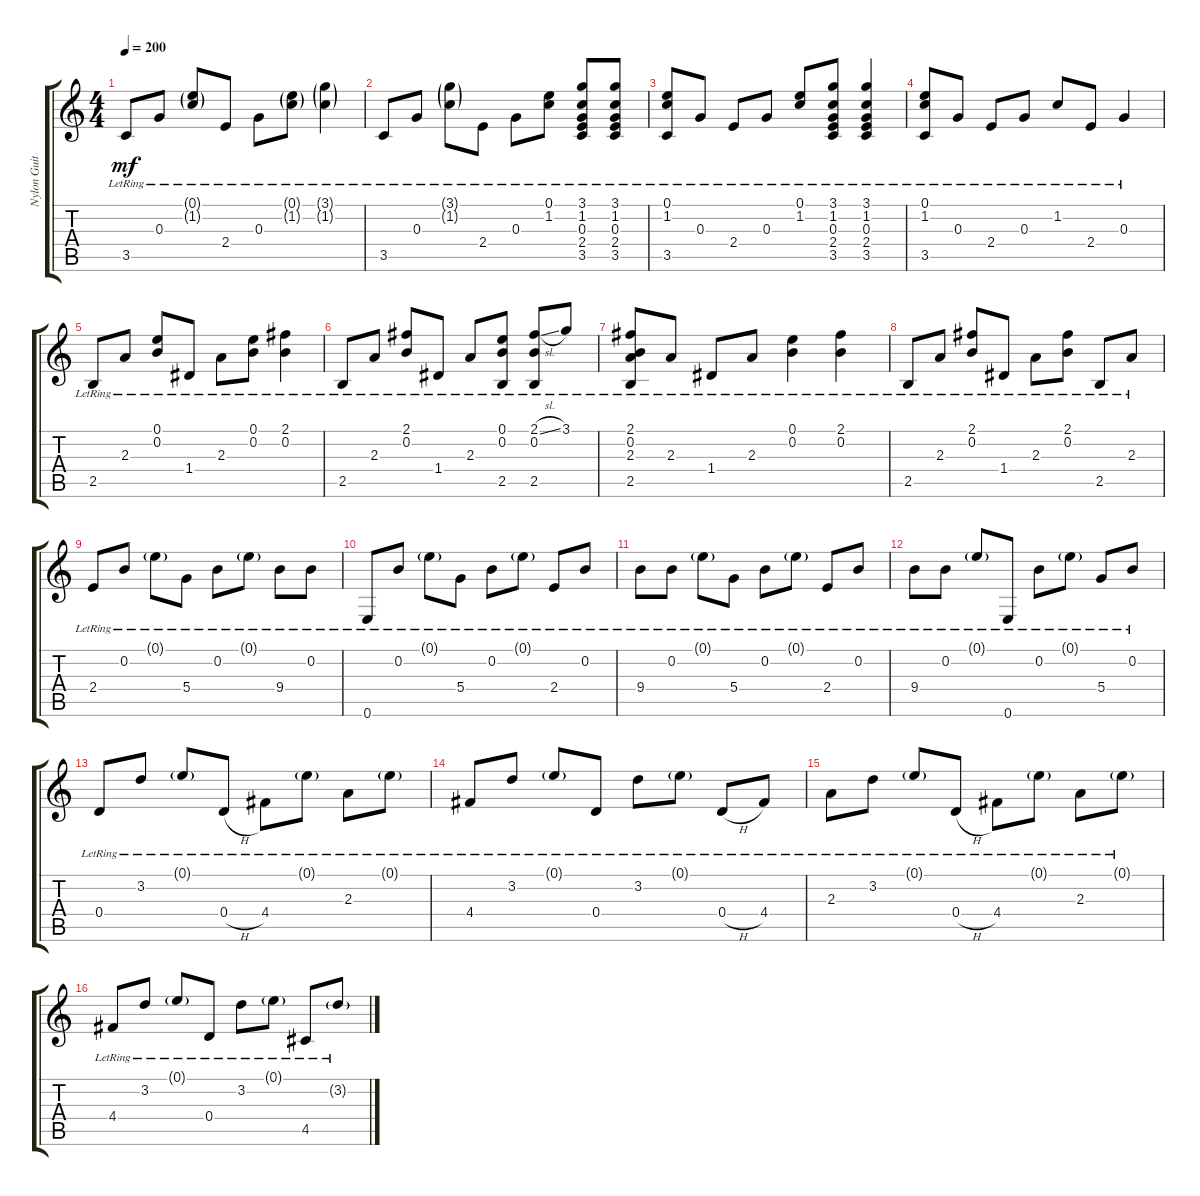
\track ("Nylon Guitar" "Nylon Guit") {instrument acousticguitarnylon}
\staff {score tabs}
\tuning (E4 B3 G3 D3 A2 E2) {hide}
\ts (4 4)
\tempo 200
\clef g2
\ks c
3.5{lr}.8{dy mf} 0.3{lr}.8 (0.1{g lr} 1.2{g lr}).8 2.4{lr}.8 0.3{lr}.8 (0.1{g lr} 1.2{g lr}).8 (3.1{g lr} 1.2{g lr}).4 |
3.5{lr}.8 0.3{lr}.8 (3.1{g lr} 1.2{g lr}).8 2.4{lr}.8 0.3{lr}.8 (0.1{lr} 1.2{lr}).8 (3.1{lr} 1.2{lr} 0.3{lr} 2.4{lr} 3.5{lr}).8 (3.1{lr} 1.2{lr} 0.3{lr} 2.4{lr} 3.5{lr}).8 |
(0.1{lr} 1.2{lr} 3.5{lr}).8 0.3{lr}.8 2.4{lr}.8 0.3{lr}.8 (0.1{lr} 1.2{lr}).8 (3.1{lr} 1.2{lr} 0.3{lr} 2.4{lr} 3.5{lr}).8 (3.1{lr} 1.2{lr} 0.3{lr} 2.4{lr} 3.5{lr}).4 |
(0.1{lr} 1.2{lr} 3.5{lr}).8 0.3{lr}.8 2.4{lr}.8 0.3{lr}.8 1.2{lr}.8 2.4{lr}.8 0.3{lr}.4 |
2.5{lr}.8 2.3{lr}.8 (0.1{lr} 0.2{lr}).8 1.4{lr}.8 2.3{lr}.8 (0.1{lr} 0.2{lr}).8 (2.1{lr} 0.2{lr}).4 |
2.5{lr}.8 2.3{lr}.8 (2.1{lr} 0.2{lr}).8 1.4{lr}.8 2.3{lr}.8 (0.1{lr} 0.2{lr} 2.5{lr}).8 (2.1{sl lr} 0.2{lr} 2.5{lr}).8 3.1{lr}.8 |
(2.1{lr} 0.2{lr} 2.3{lr} 2.5{lr}).8 2.3{lr}.8 1.4{lr}.8 2.3{lr}.8 (0.1{lr} 0.2{lr}).4 (2.1{lr} 0.2{lr}).4 |
2.5{lr}.8 2.3{lr}.8 (2.1{lr} 0.2{lr}).8 1.4{lr}.8 2.3{lr}.8 (2.1{lr} 0.2{lr}).8 2.5{lr}.8 2.3{lr}.8 |
2.4{lr}.8 0.2{lr}.8 0.1{g lr}.8 5.4{lr}.8 0.2{lr}.8 0.1{g lr}.8 9.4{lr}.8 0.2{lr}.8 |
0.6{lr}.8 0.2{lr}.8 0.1{g lr}.8 5.4{lr}.8 0.2{lr}.8 0.1{g lr}.8 2.4{lr}.8 0.2{lr}.8 |
9.4{lr}.8 0.2{lr}.8 0.1{g lr}.8 5.4{lr}.8 0.2{lr}.8 0.1{g lr}.8 2.4{lr}.8 0.2{lr}.8 |
9.4{lr}.8 0.2{lr}.8 0.1{g lr}.8 0.6{lr}.8 0.2{lr}.8 0.1{g lr}.8 5.4{lr}.8 0.2{lr}.8 |
0.4{lr}.8 3.2{lr}.8 0.1{g lr}.8 0.4{h lr}.8 4.4{lr}.8 0.1{g lr}.8 2.3{lr}.8 0.1{g lr}.8 |
4.4{lr}.8 3.2{lr}.8 0.1{g lr}.8 0.4{lr}.8 3.2{lr}.8 0.1{g lr}.8 0.4{h lr}.8 4.4{lr}.8 |
2.3{lr}.8 3.2{lr}.8 0.1{g lr}.8 0.4{h lr}.8 4.4{lr}.8 0.1{g lr}.8 2.3{lr}.8 0.1{g lr}.8 |
4.4{lr}.8 3.2{lr}.8 0.1{g lr}.8 0.4{lr}.8 3.2{lr}.8 0.1{g lr}.8 4.5{lr}.8 3.2{g lr}.8
